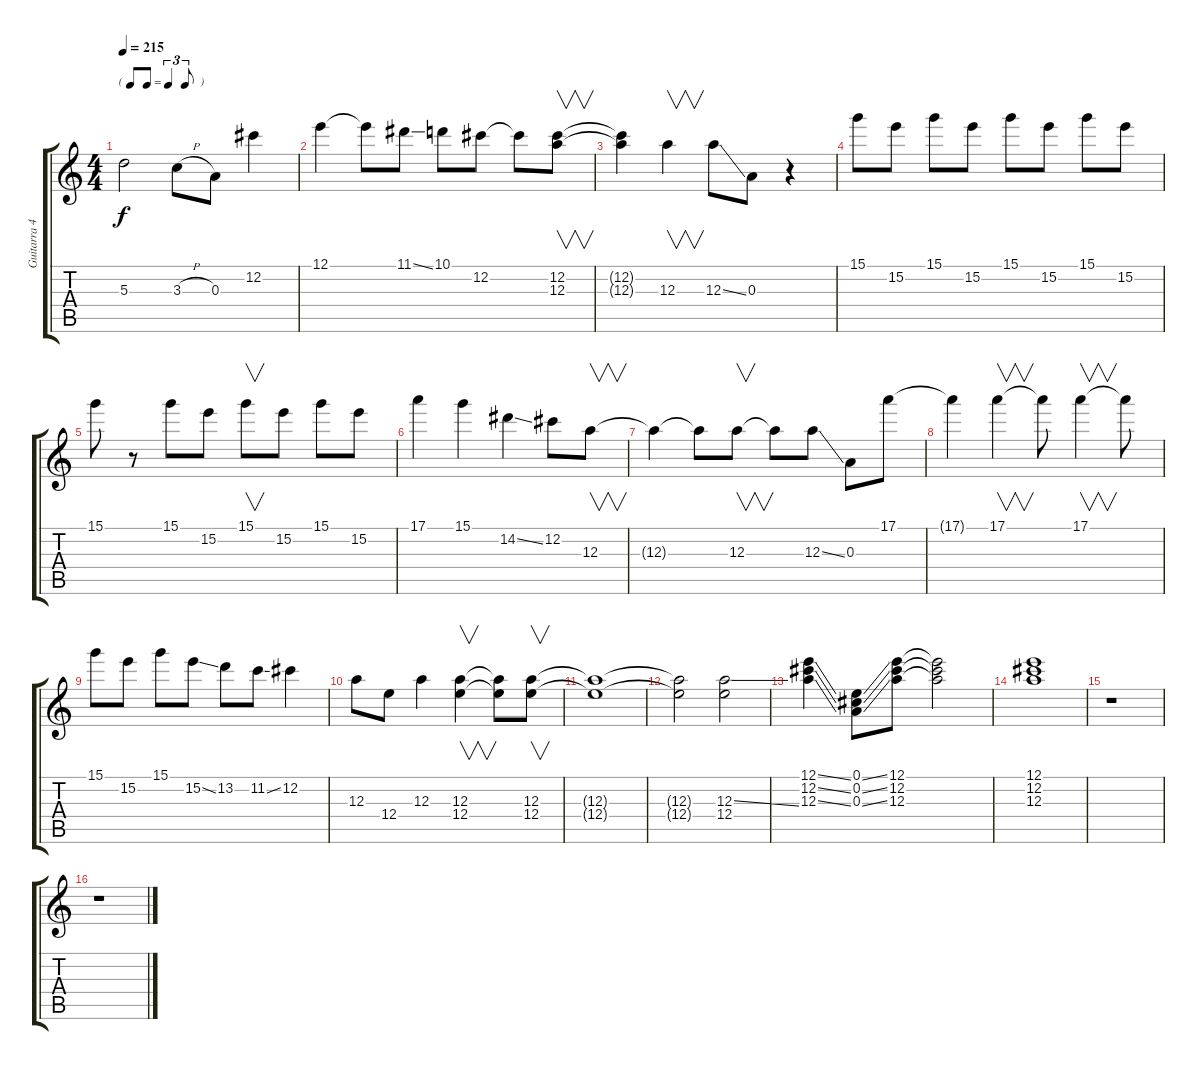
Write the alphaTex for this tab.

\track ("Guitarra 4 (open A w/Slide)" "Guitarra 4") {instrument overdrivenguitar}
\staff {score tabs}
\tuning (E4 Db4 A3 E3 A2 E2) {hide}
\ts (4 4)
\tf triplet8th
\tempo 215
\clef g2
\ks c
5.3{t}.2{dy f} 3.3{h}.8 0.3.8 12.2.4 |
12.1.4 12.1{t}.8 11.1{ss}.8 10.1.8 12.2.8 12.2{t}.8 (12.2 12.3).8{v} |
(12.2{t} 12.3{t}).4 12.3.4{v} 12.3{ss}.8 0.3.8 r.4 |
15.1.8 15.2.8 15.1.8 15.2.8 15.1.8 15.2.8 15.1.8 15.2.8 |
15.1.8 r.8 15.1.8 15.2.8 15.1.8{v} 15.2.8 15.1.8 15.2.8 |
17.1.4 15.1.4 14.2{ss}.4 12.2.8 12.3.8{v} |
12.3{t}.4 12.3{t}.8 12.3.8{v} 12.3{t}.8 12.3{ss}.8 0.3.8 17.1.8 |
17.1{t}.4 17.1.4{v} 17.1{t}.8 17.1.4{v} 17.1{t}.8 |
15.1.8 15.2.8 15.1.8 15.2{ss}.8 13.2.8 11.2{ss}.8 12.2.4 |
12.3.8 12.4.8 12.3.4 (12.3 12.4).4{v} (12.3{t} 12.4{t}).8 (12.3 12.4).8{v} |
(12.3{t} 12.4{t}).1 |
(12.3{t} 12.4{t}).2 (12.3{ss} 12.4).2 |
(12.1{ss} 12.2{ss} 12.3{ss}).4 (0.1{ss} 0.2{ss} 0.3{ss}).8 (12.1 12.2 12.3).8 (12.1{t} 12.2{t} 12.3{t}).2 |
(12.1 12.2 12.3).1 |
r.1 |
r.1
